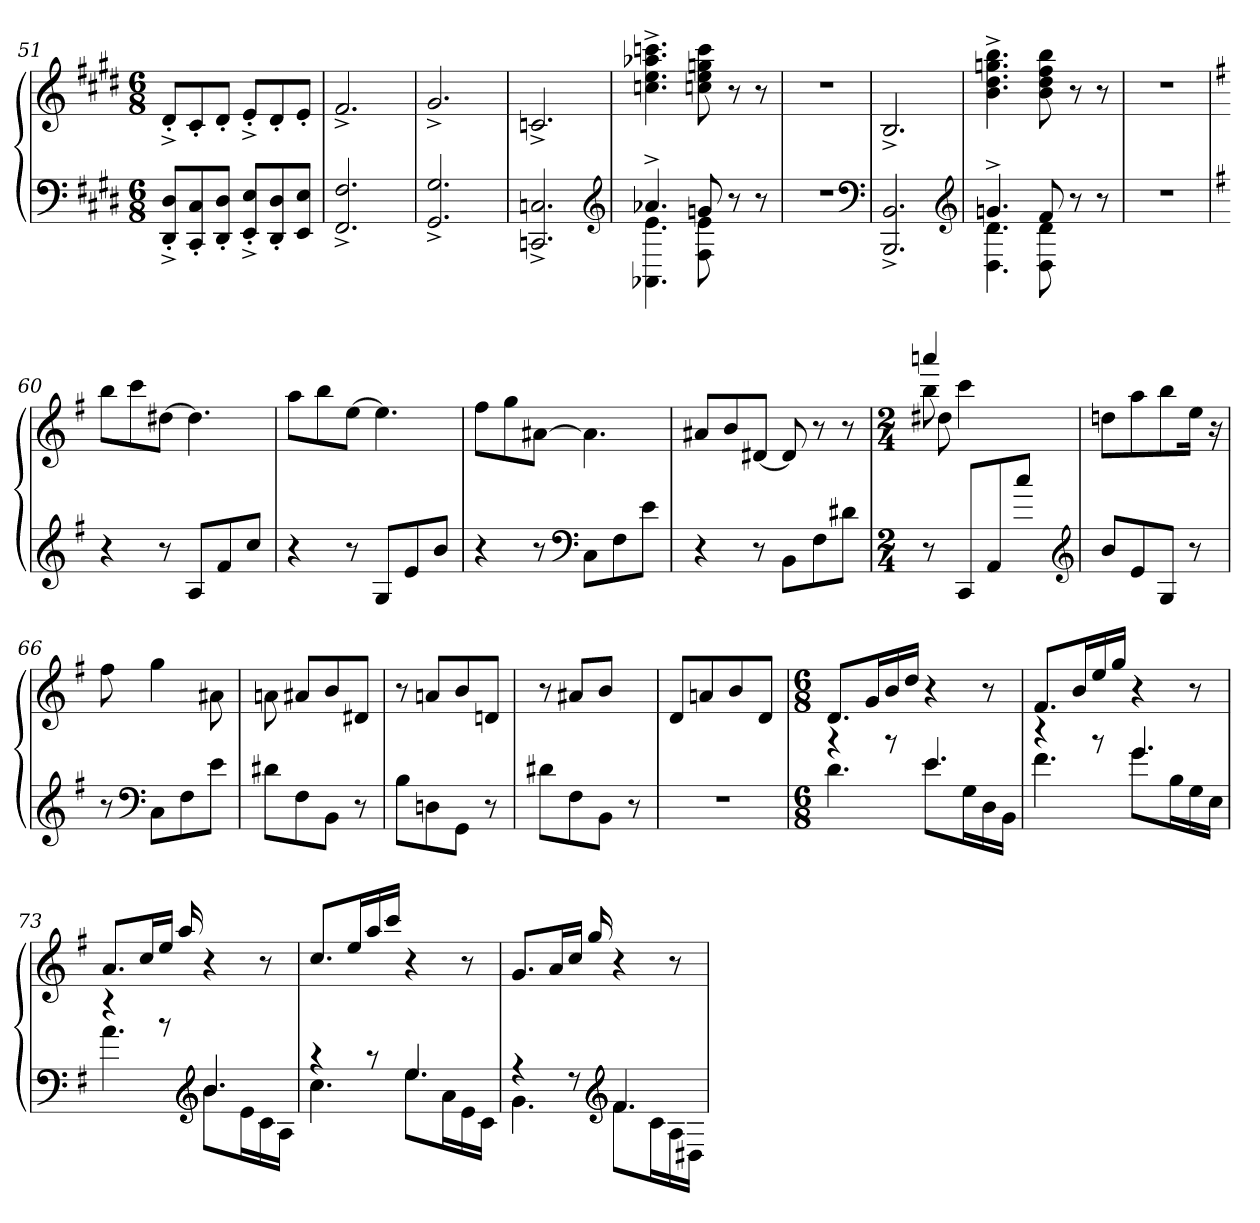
**kern	**kern
*part1	*part1
*staff2	*staff1
*clefF4	*clefG2
*k[f#c#g#d#]	*k[f#c#g#d#]
*M6/8	*M6/8
=51	=51
8D#i^>'</ 8DD#i^>'</L	8d#^>'<j/L
8C#i'</ 8CC#i'</	8c#'<j/
8D#i'</ 8DD#i'</J	8d#'<j/J
8Ei^>'</ 8EEi^>'</L	8e^>'<j/L
8D#i'</ 8DD#i'</	8d#'<j/
8Ei/ 8EEi/J	8e'<j/J
=52	=52
2.F#i^>/ 2.FF#i^>/	2.f#^>j/
=53	=53
2.G#i^>/ 2.GG#i^>/	2.g#^>j/
=54	=54
2.Cni^>/ 2.CCni^>/	2.cn^>j/
*clefG2	*
=55	=55
*^	*
4.a-X^>i/	4.AA-XZ\ 4.eZ\	4.ccnj^>\ 4.eej^>\ 4.aa-Xj^>\ 4.cccnj^>\
8gni/	8F#Z\ 8eZ\	8cccj\ 8ggnj\ 8eej\ 8ccnj\
8r	4ryy	8r
8r	.	8r
*v	*v	*
=56	=56
2.r	2.r
*clefF4	*
!!LO:PB:g=z
=57	=57
2.BBi^>/ 2.BBBi^>/	2.B^>j/
*clefG2	*
=58	=58
*^	*
4.gn^>i/	4.D#Z\ 4.d#Z\	4.bj^>\ 4.dd#j^>\ 4.ggnj^>\ 4.bbj^>\
8f#i/	8D#Z\ 8d#Z\	8bj\ 8dd#j\ 8ff#j\ 8bbj\
8r	4ryy	8r
8r	.	8r
*v	*v	*
=59	=59
2.r	2.r
=60	=60
*k[f#]	*k[f#]
4r	8bbj\L
.	8cccj\
8r	[8dd#Xj\J
8Ai/L	4.dd#j\]
8f#i/	.
8cci/J	.
=61	=61
4r	8aaj\L
.	8bbj\
8r	[8eej\J
8Gi/L	4.eej\]
8ei/	.
8bi/J	.
=62	=62
4r	8ff#j\L
.	8ggj\
8r	[8a#Xj\J
*clefF4	*
8Ci\L	4.a#j\]
8F#i\	.
8ei\J	.
!!LO:LB:g=z
=63	=63
4r	8a#Xj/L
.	8bj/
8r	[8d#Xj/J
8BBi\L	8d#j/]
8F#i\	8r
8d#Xi\J	8r
=64	=64
*M2/4	*M2/4
*	*^
*	*	*^
8r	4aaanj/	8bbZ\	8dd#XV\
8CCi/L	.	4cccZ\	4.ryy
8AAi/	4ryy	.	.
8cci/J	.	8ryy	.
8ryy	8ryy	8ryy	8ryy
*	*v	*v	*v
*clefG2	*
=65	=65
8bi/L	8ddnj\L
8ei/	8aaj\
8Gi/J	8bbj\
8r	16eej\Jk
.	16r
=66	=66
8r	8ff#j\
*clefF4	*
8Ci\L	4ggj\
8F#i\	.
8ei\J	8a#Xj\
=67	=67
8d#Xi\L	8anj\
8F#i\	8a#Xj/L
8BBi\J	8bj/
8r	8d#Xj/J
=68	=68
8Bi\L	8r
8Dni\	8anj/L
8GGi\J	8bj/
8r	8dnj/J
!!LO:LB:g=z
=69	=69
8d#Xi\L	8r
8F#i\	8a#Xj/L
8BBi\J	8bj/J
8r	8ryy
=70	=70
2r	8dj/L
.	8anj/
.	8bj/
.	8dj/J
=71	=71
*M6/8	*M6/8
*^	*
4r	4.dZ\	8.dj/L
.	.	16gj/L
8r	.	16bj/
.	.	16ddj/JJ
4.ei/	8.eZ\L	4r
.	16GZ\L	.
.	16DZ\	8r
.	16BBZ\JJ	.
=72	=72	=72
4r	4.f#Z\	8.f#j/L
.	.	16bj/L
8r	.	16eej/
.	.	16ggj/JJ
4.gi/	8.gZ\L	4r
.	16BZ\L	.
.	16GZ\	8r
.	16EZ\JJ	.
=73	=73	=73
4r	4.aZ\	8.aj/L
.	.	16ccj/L
8r	.	16eej/JJ
.	.	16aaj/
*clefG2	*	*
4.bi/	8.bZ\L	4r
.	16eZ\L	.
.	16cZ\	8r
.	16AZ\JJ	.
!!LO:LB:g=z
=74	=74	=74
4r	4.ccZ\	8.ccj/L
.	.	16eej/L
8r	.	16aaj/
.	.	16cccj/JJ
4.eei/	8.eeZ\L	4r
.	16aZ\L	.
.	16eZ\	8r
.	16cZ\JJ	.
=75	=75	=75
4r	4.gZ\	8.gj/L
.	.	16aj/L
8r	.	16ccj/JJ
.	.	16ggj/
*clefG2	*	*
4.f#i/	8.f#Z\L	4r
.	16cZ\L	.
.	16AZ\	8r
.	16D#XZ\JJ	.
*v	*v	*
=	=
*-	*-
